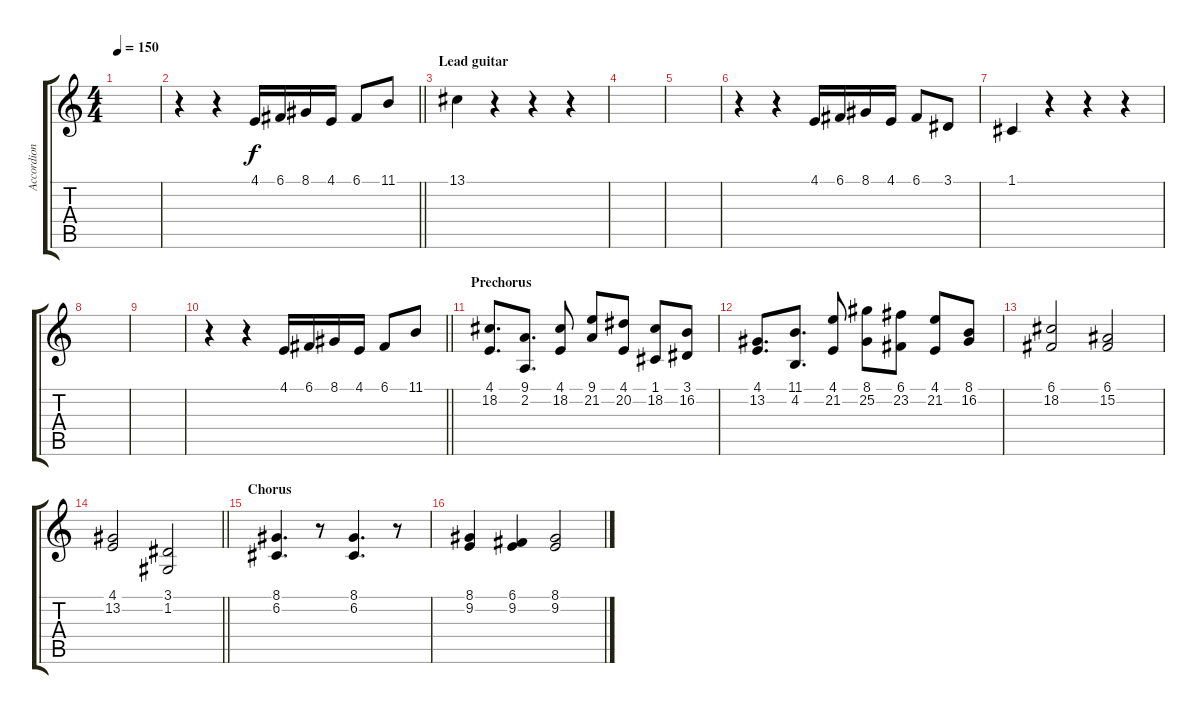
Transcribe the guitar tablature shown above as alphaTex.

\track ("Accordion" "Accordion") {instrument accordion}
\staff {score tabs}
\tuning (C4 G3 Eb3 Bb2 F2 C2) {hide}
\ts (4 4)
\tempo 150
\clef g2
\ks c
|
\barLineRight lightlight
r.4 r.4 4.1.16 6.1.16 8.1.16 4.1.16 6.1.8 11.1.8 |
\section ("" "Lead guitar")
13.1.4 r.4 r.4 r.4 |
|
|
r.4 r.4 4.1.16 6.1.16 8.1.16 4.1.16 6.1.8 3.1.8 |
1.1.4 r.4 r.4 r.4 |
|
|
\barLineRight lightlight
r.4 r.4 4.1.16 6.1.16 8.1.16 4.1.16 6.1.8 11.1.8 |
\section ("" "Prechorus")
(4.1 18.2).8{d} (9.1 2.2).8{d} (4.1 18.2).8 (9.1 21.2).8 (4.1 20.2).8 (1.1 18.2).8 (3.1 16.2).8 |
(4.1 13.2).8{d} (11.1 4.2).8{d} (4.1 21.2).8 (8.1 25.2).8 (6.1 23.2).8 (4.1 21.2).8 (8.1 16.2).8 |
(6.1 18.2).2 (6.1 15.2).2 |
\barLineRight lightlight
(4.1 13.2).2 (3.1 1.2).2 |
\section ("" "Chorus")
(8.1 6.2).4{d} r.8 (8.1 6.2).4{d} r.8 |
(8.1 9.2).4 (6.1 9.2).4 (8.1 9.2).2
